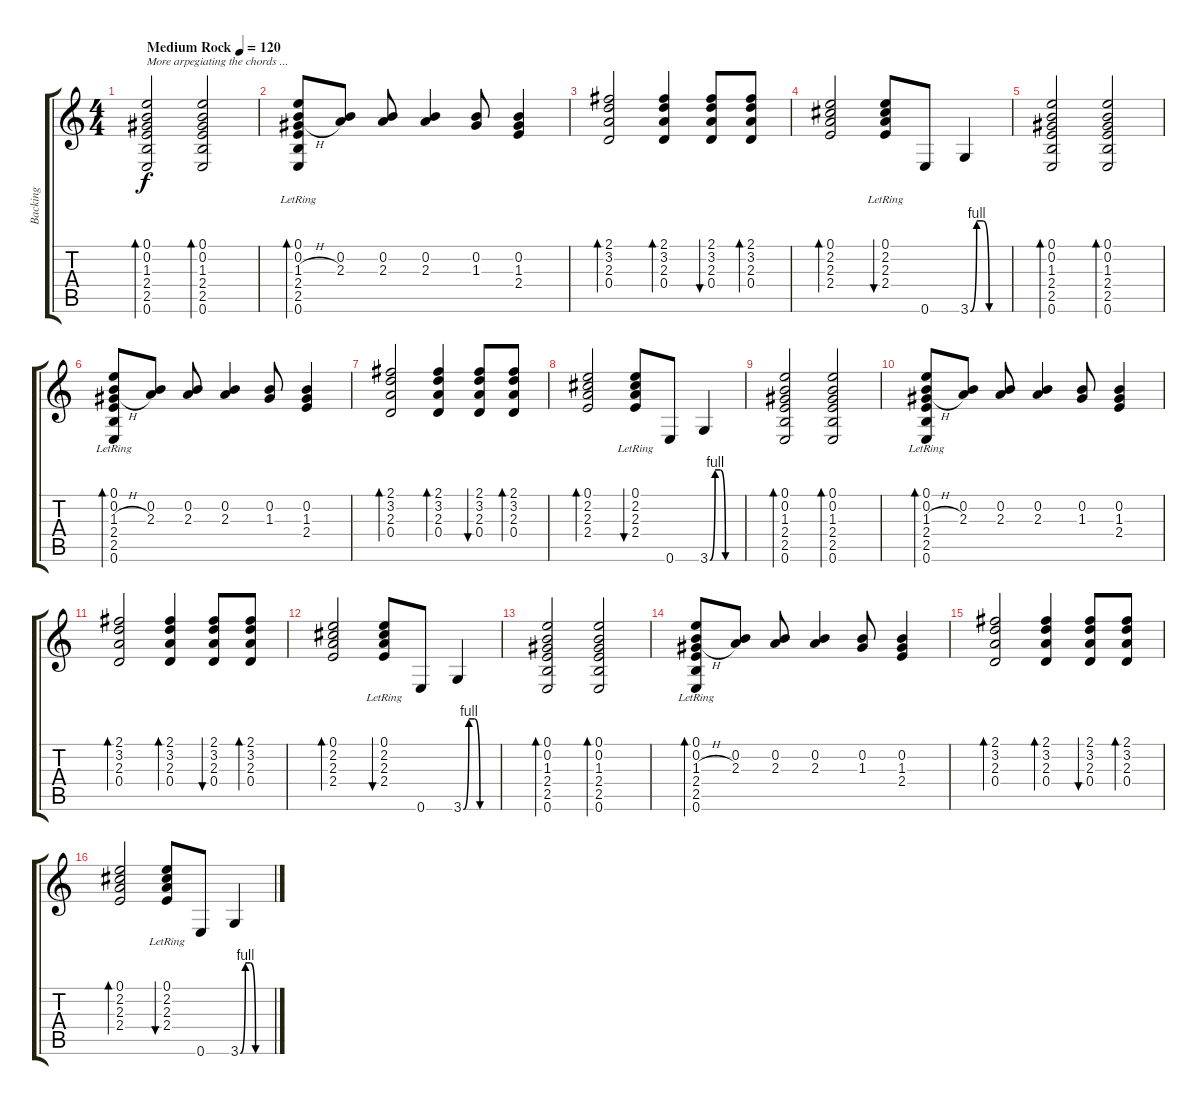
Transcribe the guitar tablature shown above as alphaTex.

\track ("Backing" "Backing") {instrument acousticguitarsteel}
\staff {score tabs}
\tuning (E4 B3 G3 D3 A2 E2) {hide}
\ts (4 4)
\tempo (120 "Medium Rock")
\clef g2
\ks c
(0.1 0.2 1.3 2.4 2.5 0.6).2{bd 60 txt "More arpegiating the chords ..." dy f instrument acousticguitarsteel} (0.1 0.2 1.3 2.4 2.5 0.6).2{bd 60} |
(0.1{lr} 0.2 1.3{h} 2.4{lr} 2.5{lr} 0.6{lr}).8{bd 60} (0.2 2.3).8 (0.2 2.3).8 (0.2 2.3).4 (0.2 1.3).8 (0.2 1.3 2.4).4 |
(2.1 3.2 2.3 0.4).2{bd 60} (2.1 3.2 2.3 0.4).4{bd 60} (2.1 3.2 2.3 0.4).8{bu 60} (2.1 3.2 2.3 0.4).8{bd 60} |
(0.1 2.2 2.3 2.4).2{bd 60} (0.1{lr} 2.2{lr} 2.3{lr} 2.4{lr}).8{bu 60} 0.6.8 3.6{be (custom 0 0 10 4 20 4 30 0 60 0)}.4 |
(0.1 0.2 1.3 2.4 2.5 0.6).2{bd 60} (0.1 0.2 1.3 2.4 2.5 0.6).2{bd 60} |
(0.1{lr} 0.2 1.3{h} 2.4{lr} 2.5{lr} 0.6{lr}).8{bd 60} (0.2 2.3).8 (0.2 2.3).8 (0.2 2.3).4 (0.2 1.3).8 (0.2 1.3 2.4).4 |
(2.1 3.2 2.3 0.4).2{bd 60} (2.1 3.2 2.3 0.4).4{bd 60} (2.1 3.2 2.3 0.4).8{bu 60} (2.1 3.2 2.3 0.4).8{bd 60} |
(0.1 2.2 2.3 2.4).2{bd 60} (0.1{lr} 2.2{lr} 2.3{lr} 2.4{lr}).8{bu 60} 0.6.8 3.6{be (custom 0 0 10 4 20 4 30 0 60 0)}.4 |
(0.1 0.2 1.3 2.4 2.5 0.6).2{bd 60} (0.1 0.2 1.3 2.4 2.5 0.6).2{bd 60} |
(0.1{lr} 0.2 1.3{h} 2.4{lr} 2.5{lr} 0.6{lr}).8{bd 60} (0.2 2.3).8 (0.2 2.3).8 (0.2 2.3).4 (0.2 1.3).8 (0.2 1.3 2.4).4 |
(2.1 3.2 2.3 0.4).2{bd 60} (2.1 3.2 2.3 0.4).4{bd 60} (2.1 3.2 2.3 0.4).8{bu 60} (2.1 3.2 2.3 0.4).8{bd 60} |
(0.1 2.2 2.3 2.4).2{bd 60} (0.1{lr} 2.2{lr} 2.3{lr} 2.4{lr}).8{bu 60} 0.6.8 3.6{be (custom 0 0 10 4 20 4 30 0 60 0)}.4 |
(0.1 0.2 1.3 2.4 2.5 0.6).2{bd 60} (0.1 0.2 1.3 2.4 2.5 0.6).2{bd 60} |
(0.1{lr} 0.2 1.3{h} 2.4{lr} 2.5{lr} 0.6{lr}).8{bd 60} (0.2 2.3).8 (0.2 2.3).8 (0.2 2.3).4 (0.2 1.3).8 (0.2 1.3 2.4).4 |
(2.1 3.2 2.3 0.4).2{bd 60} (2.1 3.2 2.3 0.4).4{bd 60} (2.1 3.2 2.3 0.4).8{bu 60} (2.1 3.2 2.3 0.4).8{bd 60} |
(0.1 2.2 2.3 2.4).2{bd 60} (0.1{lr} 2.2{lr} 2.3{lr} 2.4{lr}).8{bu 60} 0.6.8 3.6{be (custom 0 0 10 4 20 4 30 0 60 0)}.4
